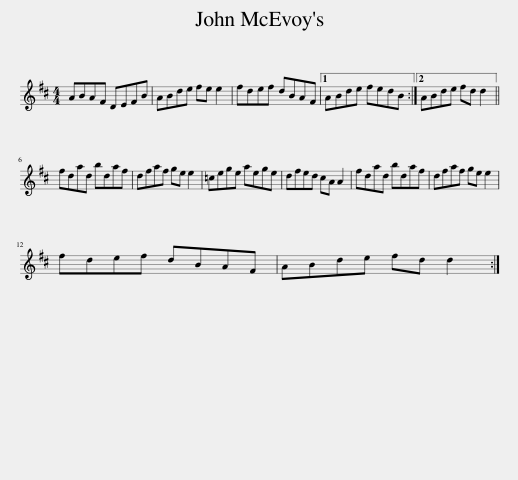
X:1
L:1/8
M:4/4
I:linebreak $
K:D
V:1 treble
V:1
 ABAF DEFB | ABde fe e2 | fdef dBAF |1 ABde fedB :|2 ABde fd d2 ||$ %5
 fdad bdaf | dfaf ge e2 | =cege aege | dfed cA A2 | fdad bdaf | %10
 dfaf ge e2 |$ fdef dBAF | ABde fd d2 :| %13
